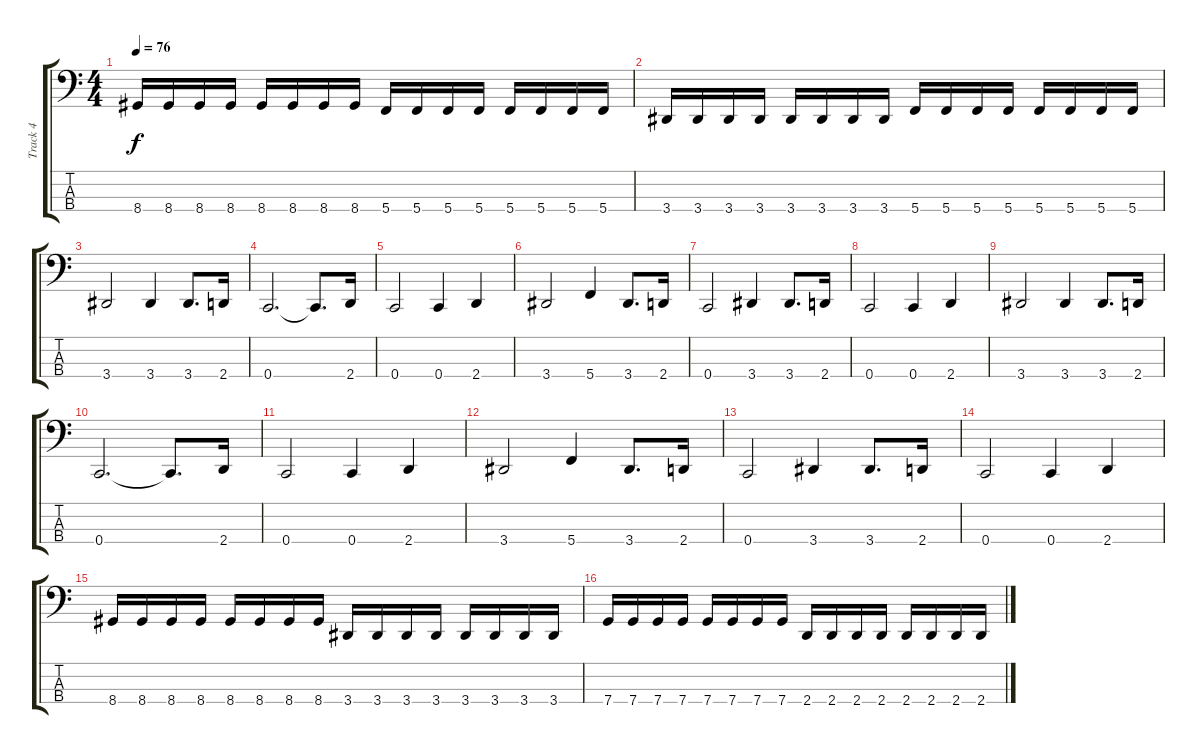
\track ("Track 4" "Track 4") {instrument electricguitarjazz}
\staff {score tabs}
\tuning (F2 C2 G1 C1) {hide}
\ts (4 4)
\tempo 76
\clef f4
\ks c
8.4.16{dy f} 8.4.16 8.4.16 8.4.16 8.4.16 8.4.16 8.4.16 8.4.16 5.4.16 5.4.16 5.4.16 5.4.16 5.4.16 5.4.16 5.4.16 5.4.16 |
3.4.16 3.4.16 3.4.16 3.4.16 3.4.16 3.4.16 3.4.16 3.4.16 5.4.16 5.4.16 5.4.16 5.4.16 5.4.16 5.4.16 5.4.16 5.4.16 |
3.4.2 3.4.4 3.4.8{d} 2.4.16 |
0.4.2{d} 0.4{t}.8{d} 2.4.16 |
0.4.2 0.4.4 2.4.4 |
3.4.2 5.4.4 3.4.8{d} 2.4.16 |
0.4.2 3.4.4 3.4.8{d} 2.4.16 |
0.4.2 0.4.4 2.4.4 |
3.4.2 3.4.4 3.4.8{d} 2.4.16 |
0.4.2{d} 0.4{t}.8{d} 2.4.16 |
0.4.2 0.4.4 2.4.4 |
3.4.2 5.4.4 3.4.8{d} 2.4.16 |
0.4.2 3.4.4 3.4.8{d} 2.4.16 |
0.4.2 0.4.4 2.4.4 |
8.4.16 8.4.16 8.4.16 8.4.16 8.4.16 8.4.16 8.4.16 8.4.16 3.4.16 3.4.16 3.4.16 3.4.16 3.4.16 3.4.16 3.4.16 3.4.16 |
7.4.16 7.4.16 7.4.16 7.4.16 7.4.16 7.4.16 7.4.16 7.4.16 2.4.16 2.4.16 2.4.16 2.4.16 2.4.16 2.4.16 2.4.16 2.4.16
